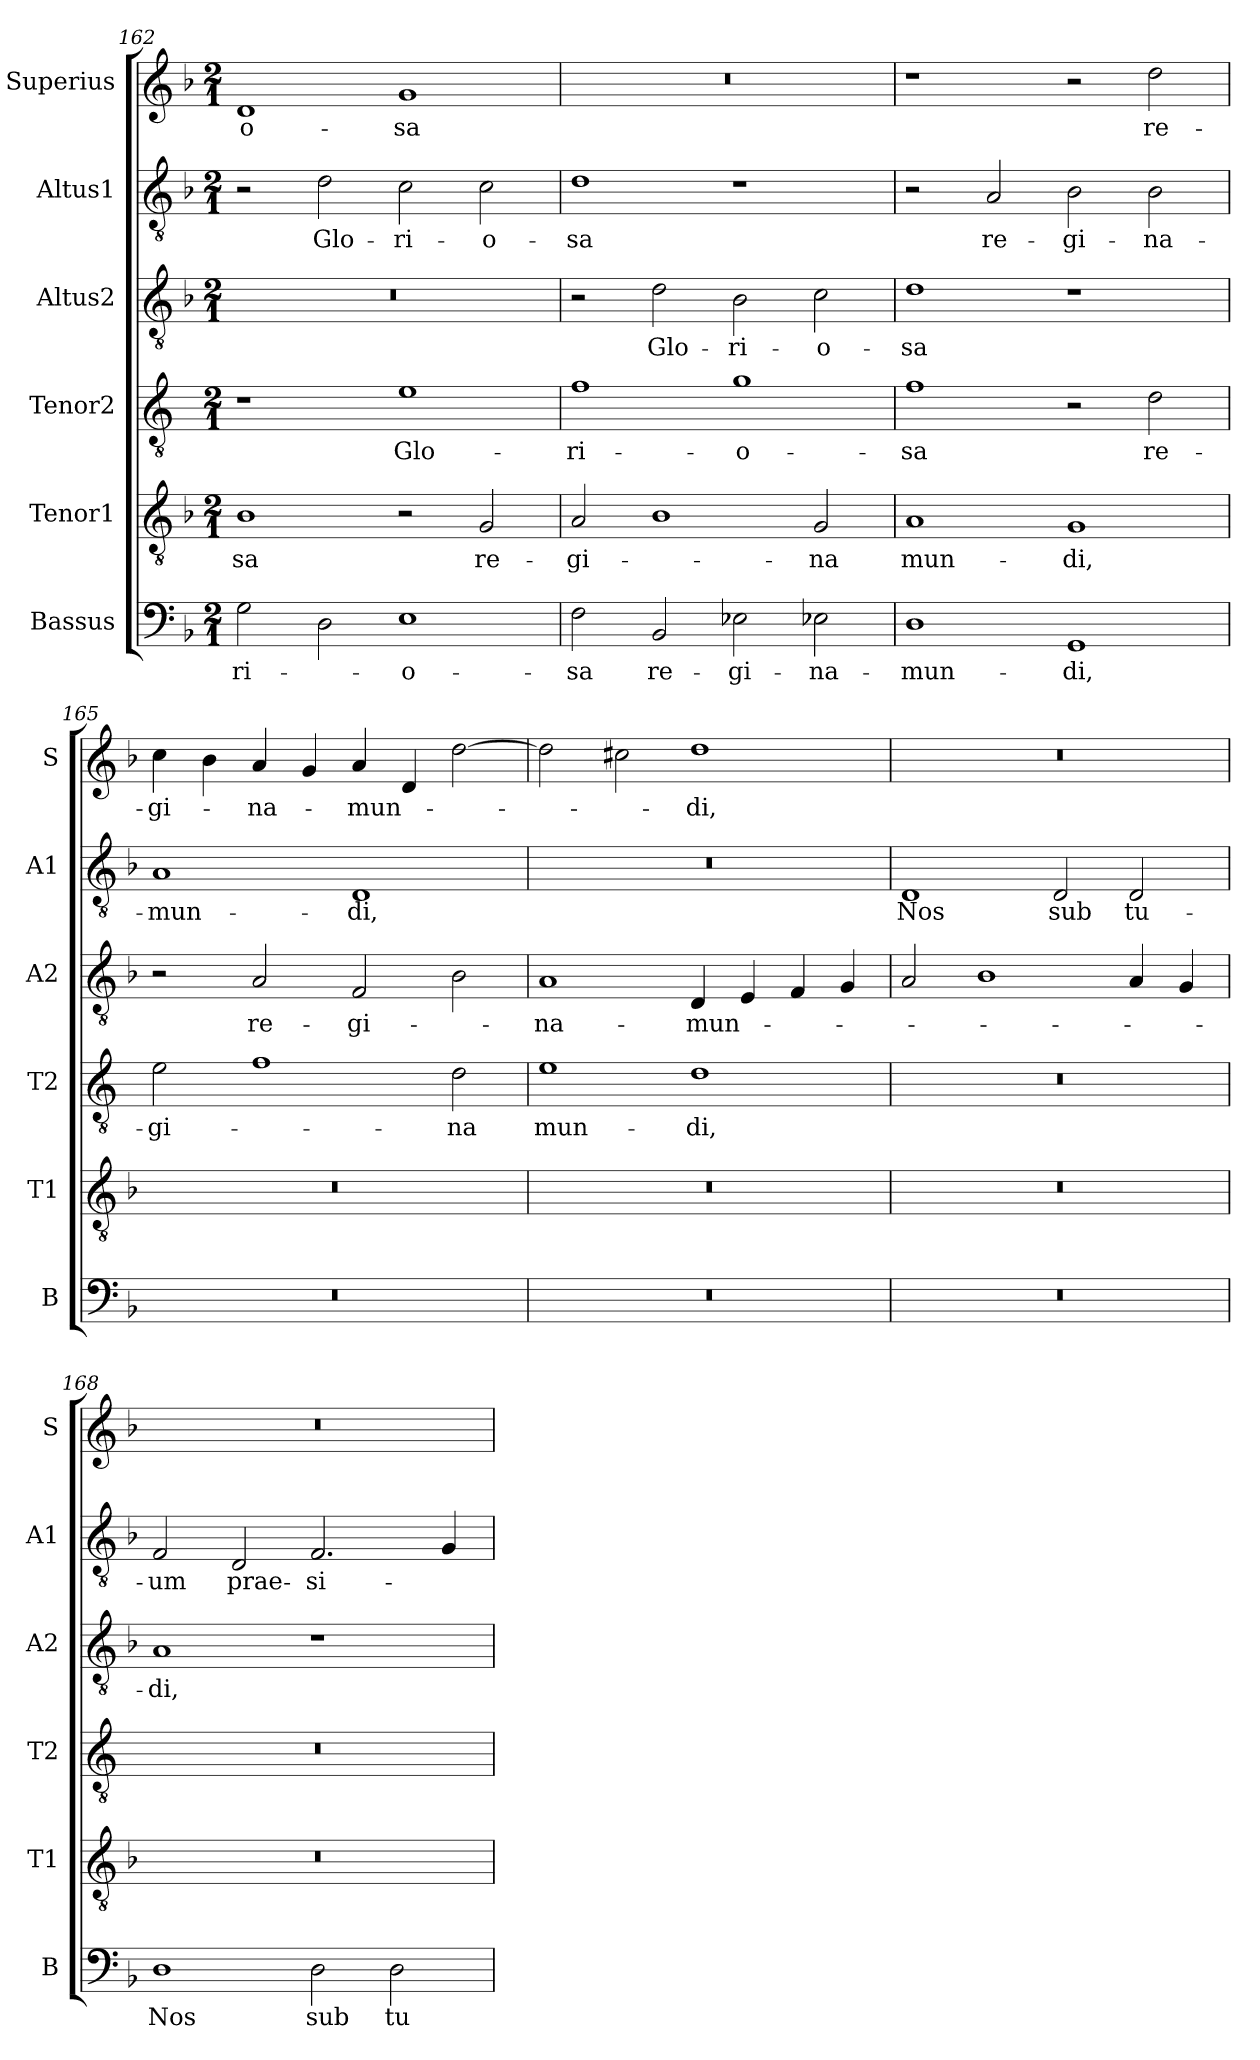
**kern	**text	**kern	**text	**kern	**text	**kern	**text	**kern	**text	**kern	**text
*part6	*part6	*part5	*part5	*part4	*part4	*part3	*part3	*part2	*part2	*part1	*part1
*staff6	*staff6	*staff5	*staff5	*staff4	*staff4	*staff3	*staff3	*staff2	*staff2	*staff1	*staff1
*I"Bassus	*	*I"Tenor1	*	*I"Tenor2	*	*I"Altus2	*	*I"Altus1	*	*I"Superius	*
*I'B	*	*I'T1	*	*I'T2	*	*I'A2	*	*I'A1	*	*I'S	*
*clefF4	*	*clefGv2	*	*clefGv2	*	*clefGv2	*	*clefGv2	*	*clefG2	*
*k[b-]	*	*k[b-]	*	*k[]	*	*k[b-]	*	*k[b-]	*	*k[b-]	*
*M2/1	*	*M2/1	*	*M2/1	*	*M2/1	*	*M2/1	*	*M2/1	*
=162	=162	=162	=162	=162	=162	=162	=162	=162	=162	=162	=162
2G\	-ri-	1B-	-sa	1r	.	0r	.	2r	.	1d	-o-
2D\	.	.	.	.	.	.	.	2d\	Glo-	.	.
1E	-o-	2r	.	1e	Glo-	.	.	2c\	-ri-	1g	-sa
.	.	2G/	re-	.	.	.	.	2c\	-o-	.	.
=163	=163	=163	=163	=163	=163	=163	=163	=163	=163	=163	=163
2F\	-sa	2A/	-gi-	1f	-ri-	2r	.	1d	-sa	0r	.
2BB-/	re-	1B-	.	.	.	2d\	Glo-	.	.	.	.
2E-X\	-gi-	.	.	1g	-o-	2B-\	-ri-	1r	.	.	.
2E-X\	-na-	2G/	-na	.	.	2c\	-o-	.	.	.	.
=164	=164	=164	=164	=164	=164	=164	=164	=164	=164	=164	=164
1D	-mun-	1A	mun-	1f	-sa	1d	-sa	2r	.	1r	.
.	.	.	.	.	.	.	.	2A/	re-	.	.
1GG	-di,	1G	-di,	2r	.	1r	.	2B-\	-gi-	2r	.
.	.	.	.	2d\	re-	.	.	2B-\	-na-	2dd\	re-
=165	=165	=165	=165	=165	=165	=165	=165	=165	=165	=165	=165
0r	.	0r	.	2e\	-gi-	2r	.	1A	-mun-	4cc\	-gi-
.	.	.	.	.	.	.	.	.	.	4b-\	.
.	.	.	.	1f	.	2A/	re-	.	.	4a/	-na-
.	.	.	.	.	.	.	.	.	.	4g/	.
.	.	.	.	.	.	2F/	-gi-	1D	-di,	4a/	-mun-
.	.	.	.	.	.	.	.	.	.	4d/	.
.	.	.	.	2d\	-na	2B-\	.	.	.	[2dd\	.
=166	=166	=166	=166	=166	=166	=166	=166	=166	=166	=166	=166
0r	.	0r	.	1e	mun-	1A	-na-	0r	.	2dd\]	.
.	.	.	.	.	.	.	.	.	.	2cc#X\	.
.	.	.	.	1d	-di,	4D/	-mun-	.	.	1dd	-di,
.	.	.	.	.	.	4E/	.	.	.	.	.
.	.	.	.	.	.	4F/	.	.	.	.	.
.	.	.	.	.	.	4G/	.	.	.	.	.
=167	=167	=167	=167	=167	=167	=167	=167	=167	=167	=167	=167
0r	.	0r	.	0r	.	2A/	.	1D	Nos	0r	.
.	.	.	.	.	.	1B-	.	.	.	.	.
.	.	.	.	.	.	.	.	2D/	sub	.	.
.	.	.	.	.	.	4A/	.	2D/	tu-	.	.
.	.	.	.	.	.	4G/	.	.	.	.	.
=168	=168	=168	=168	=168	=168	=168	=168	=168	=168	=168	=168
1D	Nos	0r	.	0r	.	1A	-di,	2F/	-um	0r	.
.	.	.	.	.	.	.	.	2D/	prae-	.	.
2D\	sub	.	.	.	.	1r	.	2.F/	-si-	.	.
2D\	tu-	.	.	.	.	.	.	.	.	.	.
.	.	.	.	.	.	.	.	4G/	.	.	.
=	=	=	=	=	=	=	=	=	=	=	=
*-	*-	*-	*-	*-	*-	*-	*-	*-	*-	*-	*-
